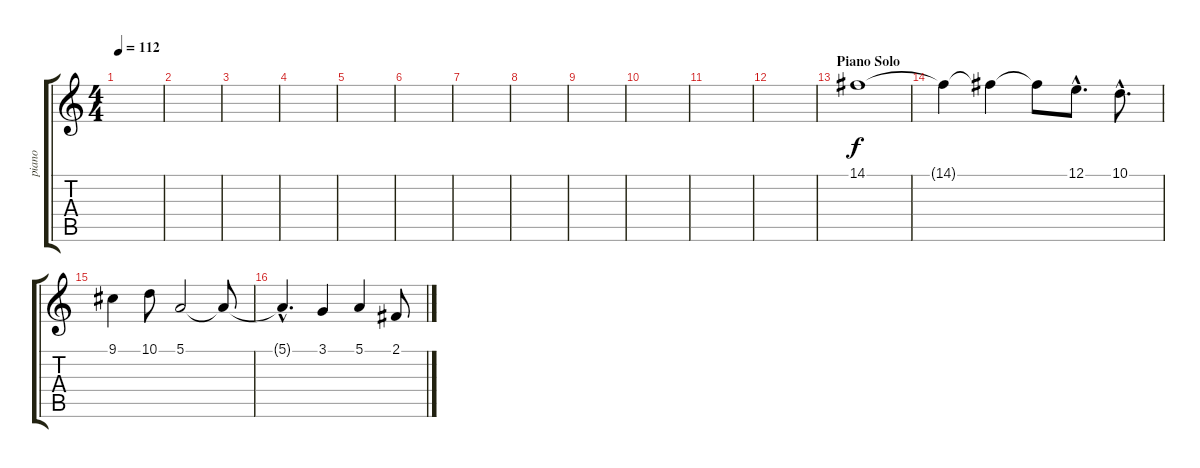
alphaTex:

\track ("piano" "piano") {instrument acousticgrandpiano}
\staff {score tabs}
\tuning (E4 B3 G3 D3 A2 E2) {hide}
\ts (4 4)
\tempo 112
\clef g2
\ks c
|
|
|
|
|
|
|
|
|
|
|
|
\section ("" "Piano Solo")
14.1.1 |
14.1{t}.4 14.1{t}.4 14.1{t}.8 12.1{hac}.8{d} 10.1{hac}.8{d} |
9.1.4 10.1.8 5.1.2 5.1{t}.8 |
5.1{hac t}.4{d} 3.1.4 5.1.4 2.1.8
